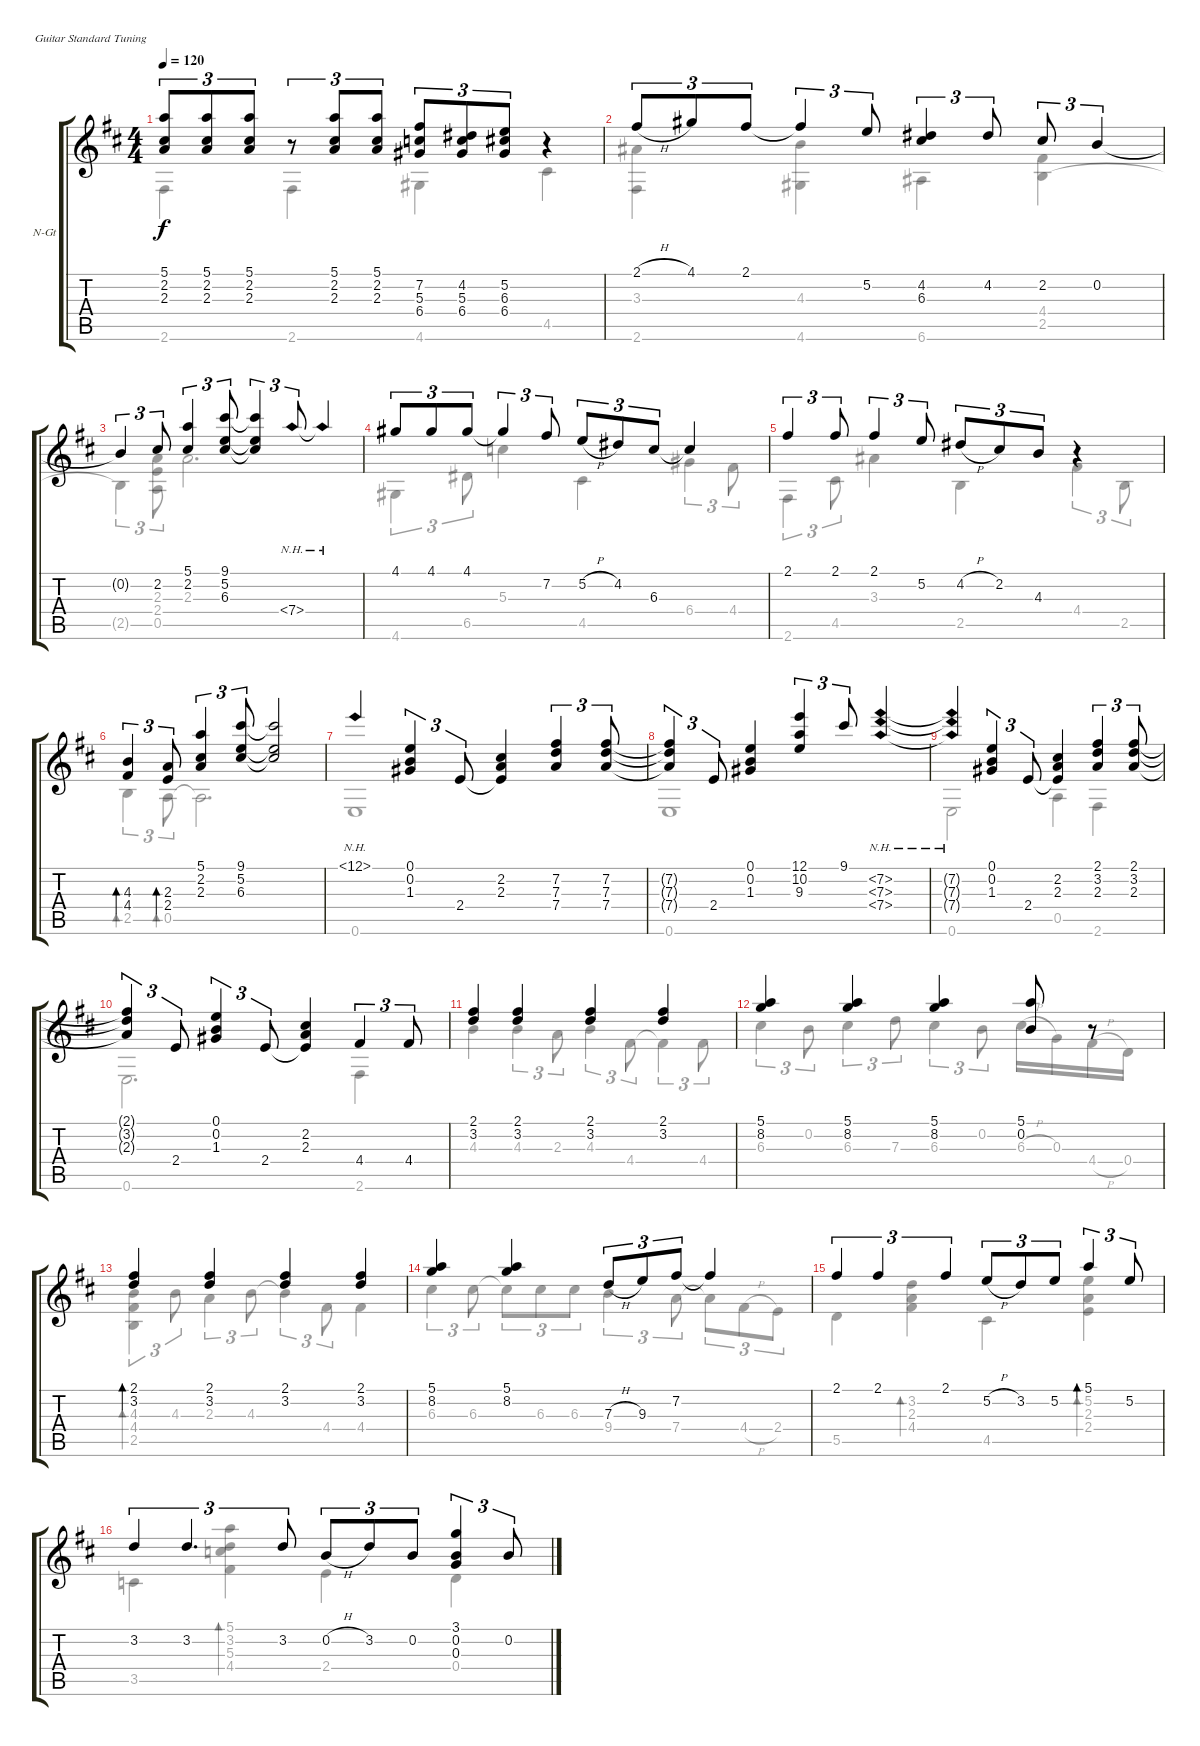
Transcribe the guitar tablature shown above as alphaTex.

\bracketExtendMode groupsimilarinstruments
\firstSystemTrackNameOrientation horizontal
\otherSystemsTrackNameOrientation horizontal
\track ("Untitled" "N-Gt") {instrument acousticguitarnylon}
\staff {score tabs}
\tuning (E4 B3 G3 D3 A2 E2)
\voice
\ts (4 4)
\tempo 120
\clef g2
\ks d
(5.1 2.2 2.3).8{tu (3 2) dy f} (5.1 2.2 2.3).8{tu (3 2)} (5.1 2.2 2.3).8{tu (3 2)} r.8{tu (3 2)} (5.1 2.2 2.3).8{tu (3 2)} (5.1 2.2 2.3).8{tu (3 2)} (7.2 5.3 6.4).8{tu (3 2)} (4.2 5.3 6.4).8{tu (3 2)} (5.2 6.3 6.4).8{tu (3 2)} r.4 |
2.1{h}.8{tu (3 2)} 4.1.8{tu (3 2)} 2.1.8{tu (3 2)} 2.1{t}.4{tu (3 2)} 5.2.8{tu (3 2)} (4.2 6.3).4{tu (3 2)} 4.2.8{tu (3 2)} 2.2.8{tu (3 2)} 0.2.4{tu (3 2)} |
0.2{t}.4{tu (3 2)} 2.2.8{tu (3 2)} (5.1 2.2).4{tu (3 2)} (9.1 5.2 6.3).8{tu (3 2)} (9.1{t} 5.2{t} 6.3{t}).4{tu (3 2)} 7.4{nh}.8{tu (3 2)} 7.4{nh t}.4 |
4.1.8{tu (3 2)} 4.1.8{tu (3 2)} 4.1.8{tu (3 2)} 4.1{t}.4{tu (3 2)} 7.2.8{tu (3 2)} 5.2{h}.8{tu (3 2)} 4.2.8{tu (3 2)} 6.3.8{tu (3 2)} 6.3{t}.4 |
2.1.4{tu (3 2)} 2.1.8{tu (3 2)} 2.1.4{tu (3 2)} 5.2.8{tu (3 2)} 4.2{h}.8{tu (3 2)} 2.2.8{tu (3 2)} 4.3.8{tu (3 2)} r.4 |
(4.3 4.4).4{tu (3 2) bd 30} (2.3 2.4).8{tu (3 2) bd 30} (5.1 2.2 2.3).4{tu (3 2)} (9.1 5.2 6.3).8{tu (3 2)} (9.1{t} 5.2{t} 6.3{t}).2 |
12.1{nh}.4 (0.1 0.2 1.3).4{tu (3 2)} 2.4.8{tu (3 2)} (2.2 2.3 2.4{t}).4 (7.2 7.3 7.4).4{tu (3 2)} (7.2 7.3 7.4).8{tu (3 2)} |
(7.2{t} 7.3{t} 7.4{t}).4{tu (3 2)} 2.4.8{tu (3 2)} (0.1 0.2 1.3).4 (12.1 10.2 9.3).4{tu (3 2)} 9.1.8{tu (3 2)} (7.2{nh} 7.3{nh} 7.4{nh}).4 |
(7.2{nh t} 7.3{nh t} 7.4{nh t}).4 (0.1 0.2 1.3).4{tu (3 2)} 2.4.8{tu (3 2)} (2.2 2.3 2.4{t}).4 (2.1 3.2 2.3).4{tu (3 2)} (2.1 3.2 2.3).8{tu (3 2)} |
(2.1{t} 3.2{t} 2.3{t}).4{tu (3 2)} 2.4.8{tu (3 2)} (0.1 0.2 1.3).4{tu (3 2)} 2.4.8{tu (3 2)} (2.2 2.3 2.4{t}).4 4.4.4{tu (3 2)} 4.4.8{tu (3 2)} |
(2.1 3.2).4 (2.1 3.2).4 (2.1 3.2).4 (2.1 3.2).4 |
(5.1 8.2).4 (5.1 8.2).4 (5.1 8.2).4 (5.1 0.2).8 r.8 |
(2.1 3.2).4{bd 30} (2.1 3.2).4 (2.1 3.2).4 (2.1 3.2).4 |
(5.1 8.2).4 (5.1 8.2).4 7.3{h}.8{tu (3 2)} 9.3.8{tu (3 2)} 7.2.8{tu (3 2)} 7.2{t}.4 |
2.1.4{tu (3 2)} 2.1.4{tu (3 2)} 2.1.4{tu (3 2)} 5.2{h}.8{tu (3 2)} 3.2.8{tu (3 2)} 5.2.8{tu (3 2)} 5.1.4{tu (3 2) bd 30} 5.2.8{tu (3 2)} |
3.2.4{tu (3 2)} 3.2.4{d tu (3 2)} 3.2.8{tu (3 2)} 0.2{h}.8{tu (3 2)} 3.2.8{tu (3 2)} 0.2.8{tu (3 2)} (3.1 0.2 0.3).4{tu (3 2)} 0.2.8{tu (3 2)}
\voice
\clef g2
\ottava regular
\simile none
\ks d
2.6.4{dy f} 2.6.4 4.6.4 4.5.4 |
(3.3 2.6).4 (4.3 4.6).4 6.6.4 (4.4 2.5).4 |
2.5{t}.4{tu (3 2)} (2.3 2.4 0.5).8{tu (3 2)} 2.3.2{d} |
4.6.4{tu (3 2)} 6.5.8{tu (3 2)} 5.3.4 4.5.4 6.4.4{tu (3 2)} 4.4.8{tu (3 2)} |
2.6.4{tu (3 2)} 4.5.8{tu (3 2)} 3.3.4 2.5.4 4.4.4{tu (3 2)} 2.5.8{tu (3 2)} |
2.5.4{tu (3 2) bd 30} 0.5.8{tu (3 2) bd 30} 0.5{t}.2{d} |
0.6.1 |
0.6.1 |
0.6.2 0.5.4 2.6.4 |
0.6.2{d} 2.6.4 |
4.3.4 4.3.4{tu (3 2)} 2.3.8{tu (3 2)} 4.3.4{tu (3 2)} 4.4.8{tu (3 2)} 4.4{t}.4{tu (3 2)} 4.4.8{tu (3 2)} |
6.3.4{tu (3 2)} 0.2.8{tu (3 2)} 6.3.4{tu (3 2)} 7.3.8{tu (3 2)} 6.3.4{tu (3 2)} 0.2.8{tu (3 2)} 6.3{h}.16 0.3.16 4.4{h}.16 0.4.16 |
(4.3 4.4 2.5).4{tu (3 2) bd 30} 4.3.8{tu (3 2)} 2.3.4{tu (3 2)} 4.3.8{tu (3 2)} 4.3{t}.4{tu (3 2)} 4.4.8{tu (3 2)} 4.4.4 |
6.3.4{tu (3 2)} 6.3.8{tu (3 2)} 6.3{t}.8{tu (3 2)} 6.3.8{tu (3 2)} 6.3.8{tu (3 2)} 9.4.4{tu (3 2)} 7.4.8{tu (3 2)} 7.4{t}.8{tu (3 2)} 4.4{h}.8{tu (3 2)} 2.4.8{tu (3 2)} |
5.5.4 (3.2 2.3 4.4).4{bd 30} 4.5.4 (5.2 2.3 2.4).4{bd 30} |
3.5.4 (5.1 3.2 5.3 4.4).4{bd 30} 2.4.4 0.4.4
